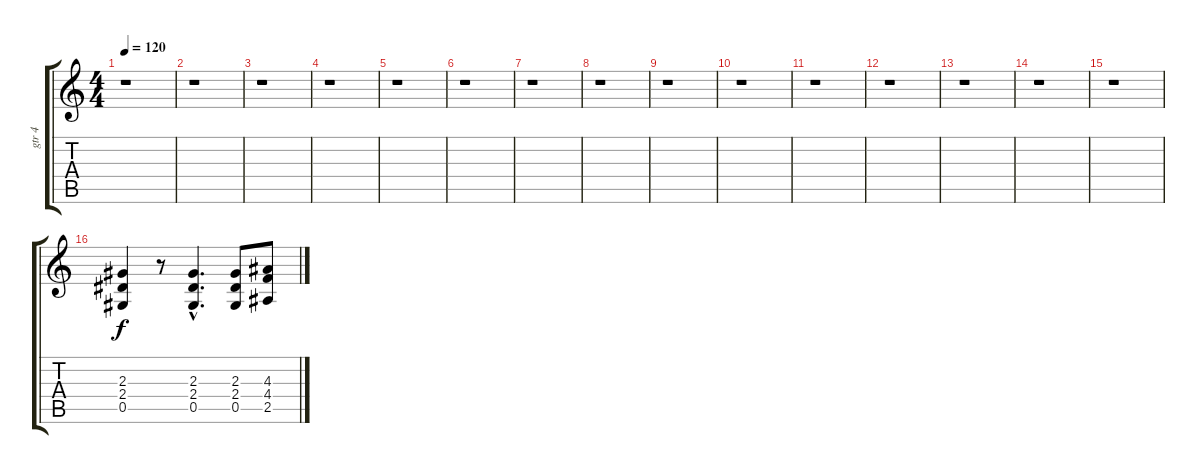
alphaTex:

\track ("gtr 4" "gtr 4") {instrument acousticguitarsteel}
\staff {score tabs}
\tuning (Eb4 Bb3 Gb3 Db3 Ab2 Eb2) {hide}
\ts (4 4)
\tempo 120
\clef g2
\ks c
r.1{dy f} |
r.1 |
r.1 |
r.1 |
r.1 |
r.1 |
r.1 |
r.1 |
r.1 |
r.1 |
r.1 |
r.1 |
r.1 |
r.1 |
r.1 |
(2.3 2.4 0.5).4 r.8 (2.3{hac} 2.4{hac} 0.5{hac}).4{d} (2.3 2.4 0.5).8 (4.3 4.4 2.5).8
